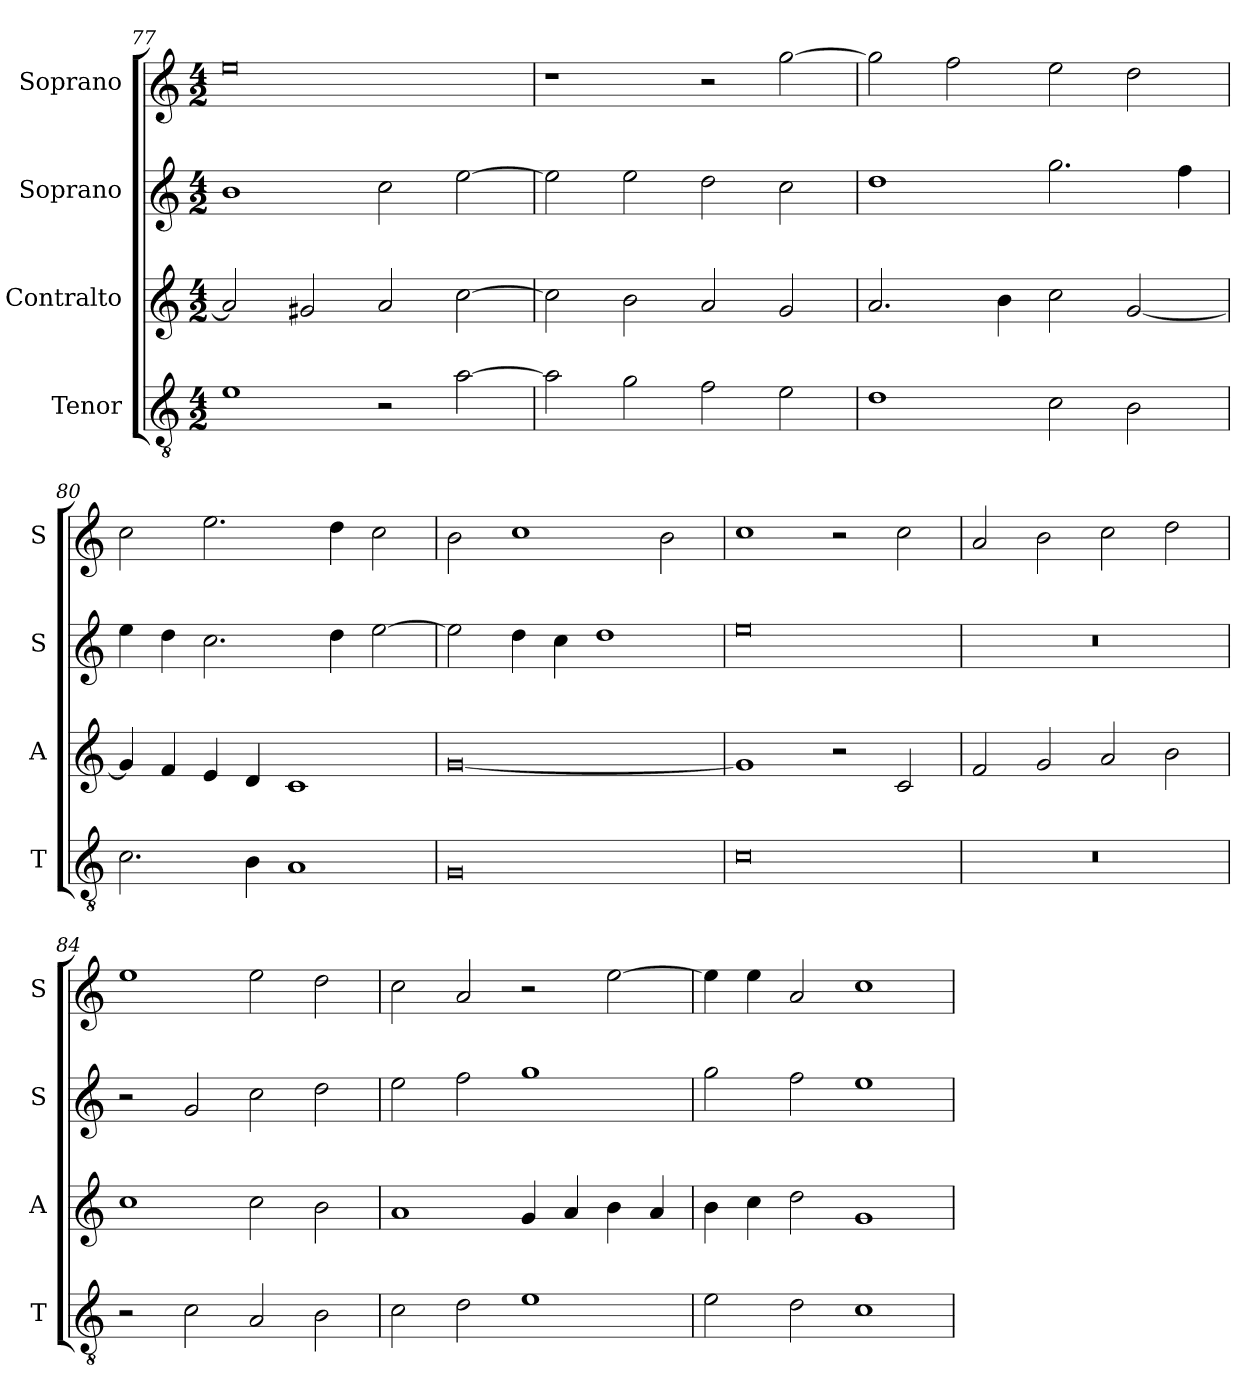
**kern	**kern	**kern	**kern
*part4	*part3	*part2	*part1
*staff4	*staff3	*staff2	*staff1
*I"Tenor	*I"Contralto	*I"Soprano	*I"Soprano
*I'T	*I'A	*I'S	*I'S
*clefGv2	*clefG2	*clefG2	*clefG2
*k[]	*k[]	*k[]	*k[]
*C:ion	*C:ion	*C:ion	*C:ion
*M4/2	*M4/2	*M4/2	*M4/2
=77	=77	=77	=77
1e	2a]	1b	0ee
.	2g#X	.	.
2r	2a	2cc	.
[2a	[2cc	[2ee	.
=78	=78	=78	=78
2a]	2cc]	2ee]	1r
2g	2b	2ee	.
2f	2a	2dd	2r
2e	2g	2cc	[2gg
=79	=79	=79	=79
1d	2.a	1dd	2gg]
.	.	.	2ff
.	4b	.	.
2c	2cc	2.gg	2ee
2B	[2g	.	2dd
.	.	4ff	.
=80	=80	=80	=80
2.c	4g]	4ee	2cc
.	4f	4dd	.
.	4e	2.cc	2.ee
4B	4d	.	.
1A	1c	.	.
.	.	4dd	4dd
.	.	[2ee	2cc
=81	=81	=81	=81
0G	[0g	2ee]	2b
.	.	4dd	1cc
.	.	4cc	.
.	.	1dd	.
.	.	.	2b
=82	=82	=82	=82
0c	1g]	0ee	1cc
.	2r	.	2r
.	2c	.	2cc
=83	=83	=83	=83
0r	2f	0r	2a
.	2g	.	2b
.	2a	.	2cc
.	2b	.	2dd
=84	=84	=84	=84
2r	1cc	2r	1ee
2c	.	2g	.
2A	2cc	2cc	2ee
2B	2b	2dd	2dd
=85	=85	=85	=85
2c	1a	2ee	2cc
2d	.	2ff	2a
1e	4g	1gg	2r
.	4a	.	.
.	4b	.	[2ee
.	4a	.	.
=86	=86	=86	=86
2e	4b	2gg	4ee]
.	4cc	.	4ee
2d	2dd	2ff	2a
1c	1g	1ee	1cc
=	=	=	=
*-	*-	*-	*-
